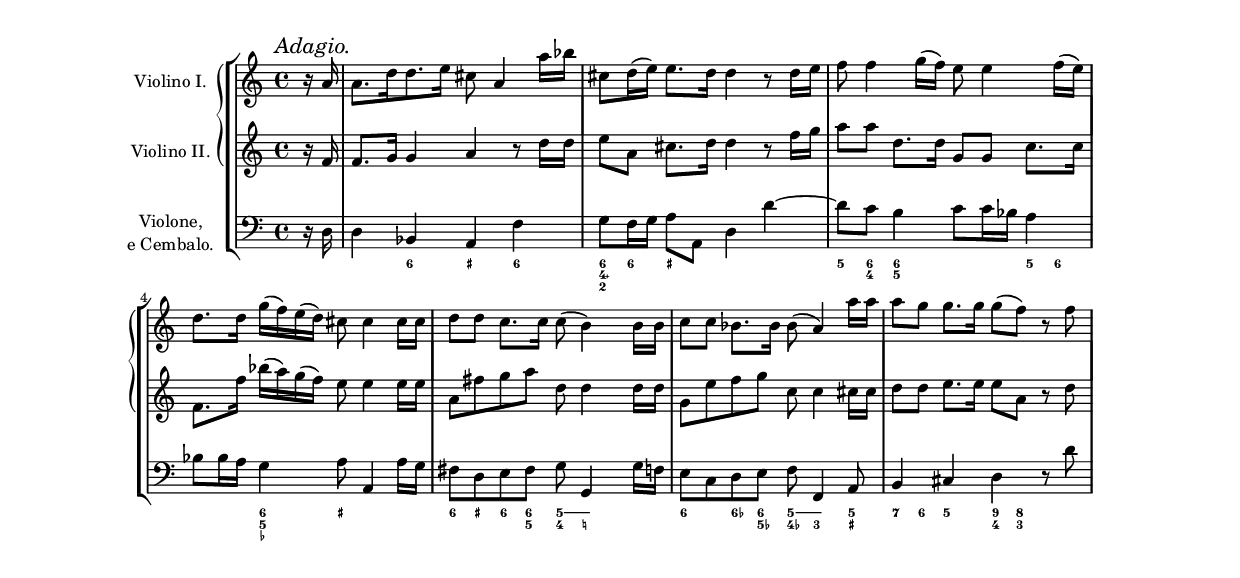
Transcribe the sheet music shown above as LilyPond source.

% DO NOT EDIT this file manually; it is automatically
% generated from Documentation/snippets/new
% Make any changes in Documentation/snippets/new/
% and then run scripts/auxiliar/makelsr.py
%
% This file is in the public domain.
%% Note: this file works from version 2.13.36
\version "2.13.36"
#(set-global-staff-size 15)
\paper {
  ragged-right = ##f
  line-width = 16\cm
  indent = 1.5\cm
}

% NR 2.7.3 Figured bass


\header {
  lsrtags = "headwords"
  texidoc = ""
  doctitle = "headword"
} % begin verbatim


% Arcangelo Corelli, 12 Sonate da Camera, Op. 2
% Sonata II, Allemanda
% measures 1 - 88
% Coded by Neil Puttock; modified by Carl Sorensen

extendOn = \bassFigureExtendersOn
extendOff = \bassFigureExtendersOff

\score {

  \new StaffGroup <<

    \new GrandStaff <<

      \new Staff = "violinoI" {
        \set Staff.instrumentName = \markup {
          \line { Violino I. }
        }
        \time 4/4
        \mark \markup { \italic Adagio. }
        \partial 8
        r16 a'16 |
        a'8. [ d''16 d''8.  e''16 ] cis''8 a'4 a''16 bes''16 |
        cis''8 d''16 ( e'' ) e''8.  d''16 d''4 r8 d''16 e''16 |
        f''8 f''4 g''16 ( f''16 ) e''8 e''4 f''16 ( e''16 ) |
        d''8.  d''16 g''16 ( f''16 ) e''16 ( d''16 ) cis''8
            cis''4 cis''16 cis''16 |
        d''8 d''8 c''8.  c''16 c''8 ( b'4 ) b'16 b'16 |
        c''8 c''8 bes'8.  bes'16 bes'8 ( a'4 ) a''16 a''16 |
        a''8 g''8 g''8.  g''16 g''8 ( f''8 ) r8 f''8 |
      }

      \new Staff = "violinoII" {
        \set Staff.instrumentName = \markup {
          \line { Violino II. }
        }
        \time 4/4
        \partial 8
        r16 f'16 |
        f'8.  g'16 g'4 a'4 r8 d''16 d''16 |
        e''8 a'8 cis''8.  d''16 d''4 r8 f''16 g''16 |
        a''8 a''8 d''8.  d''16 g'8 g'8 c''8.  c''16 |
        f'8.  f''16 bes''16 ( a''16 ) g''16 ( f''16 ) e''8 e''4 e''16 e''16 |
        a'8 fis''8 g''8 a''8 d''8 d''4 d''16 d''16 |
        g'8 e''8 f''8 g''8 c''8 c''4 cis''16 cis''16 |
        d''8 d''8 e''8.  e''16 e''8 a'8 r8 d''8 |
      }

    >>

    \new Staff = "violone" {
      \set Staff.instrumentName = \markup {
        \center-column {
          Violone,
          \line { e Cembalo. }
        }
      }
      \time 4/4
      \clef bass
      \partial 8
      r16 d16 |
      d4 bes,4 a,4 f4 |
      g8 f16 g16 a8 a,8 d4 d'4 ~ |
      d'8 c'8 b4 c'8 c'16 bes16 a4 |
      bes8 bes16 a16 g4 a8 a,4 a16 g16 |
      fis8 d8 e8 fis8 g8 g,4 g16 f16 |
      e8 c8 d8 e8 f8 f,4 a,8 |
      b,4 cis4 d4 r8 d'8 |
    }

    \new FiguredBass \figuremode {
      \set figuredBassAlterationDirection = #RIGHT
      \set figuredBassPlusDirection = #RIGHT
      \override BassFigureAlignment #'stacking-dir = #DOWN
      s8 |
      s4 <6>4 <_+>4 <6>4 |
      <6 4\+ 2>8 <6>8 <_+> s8 s2 |
      <5>8 <6 4>8 <6 5>4 s4 <5>8 <6>8 |
      s4 <6 5 _-> <_+>2 |
      <6>8 <_+>8 <6>8 <6 5>8 <5 4>8 \extendOn <5 _!>8 \extendOff s4 |
      <6>4 <6->8 <6 5->8 <5 4->8 \extendOn <5 3>4 \extendOff <5 _+>8 |
      <7>8 <6>8 <5>4 <9 4>8 <8 3>8 s4 |
    }

  >>

  \layout {
    \context {
      \Score
      \override RehearsalMark #'break-align-symbols = #'(time-signature)
      \override RehearsalMark #'self-alignment-X = #LEFT
      \override TimeSignature #'break-align-anchor-alignment = #LEFT
    }
  }
}
